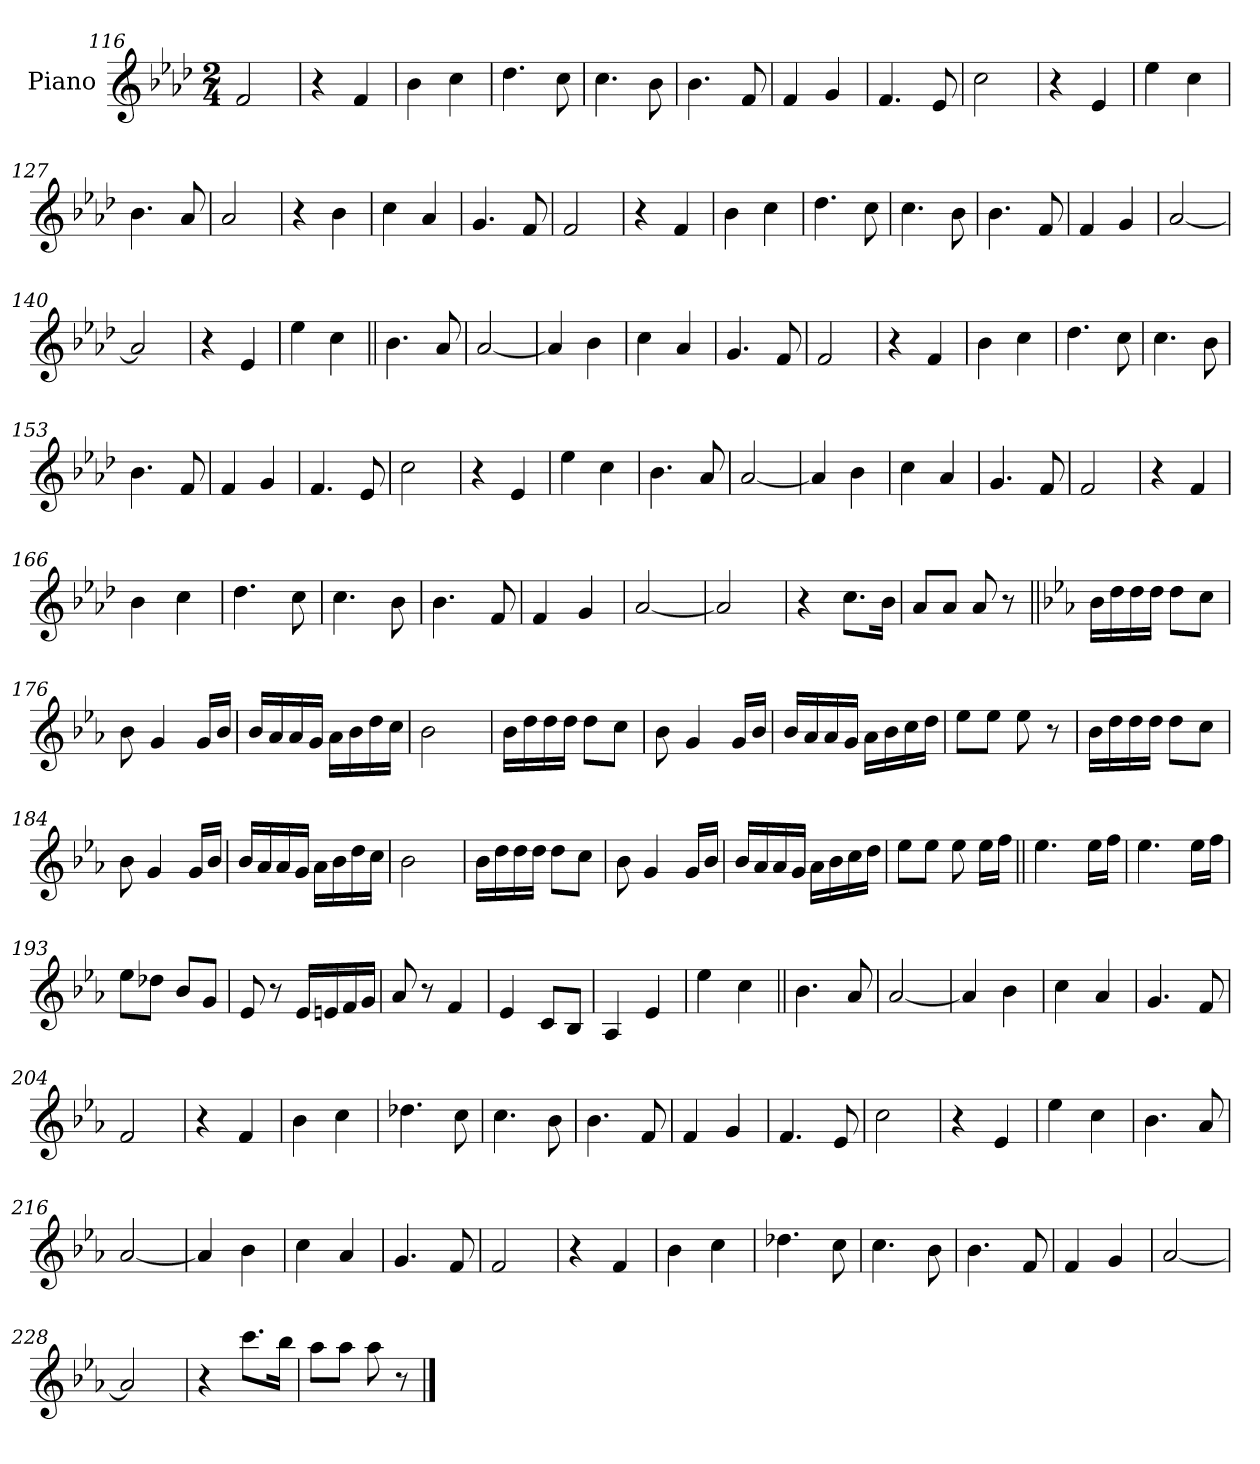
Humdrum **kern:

**kern
*part1
*staff1
*I"Piano
*I'Pno.
*clefG2
*k[b-e-a-d-]
*M2/4
=116
2f
=117
4r
4f
=118
4b-
4cc
=119
4.dd-
8cc
=120
4.cc
8b-
=121
4.b-
8f
=122
4f
4g
=123
4.f
8e-
=124
2cc
=125
4r
4e-
=126
4ee-
4cc
=127
4.b-
8a-
=128
2a-
=129
4r
4b-
=130
4cc
4a-
=131
4.g
8f
=132
2f
=133
4r
4f
=134
4b-
4cc
=135
4.dd-
8cc
=136
4.cc
8b-
=137
4.b-
8f
=138
4f
4g
=139
[2a-
=140
2a-]
=141
4r
4e-
=142
4ee-
4cc
=143||
4.b-
8a-
=144
[2a-
=145
4a-]
4b-
=146
4cc
4a-
=147
4.g
8f
=148
2f
=149
4r
4f
=150
4b-
4cc
=151
4.dd-
8cc
=152
4.cc
8b-
=153
4.b-
8f
=154
4f
4g
=155
4.f
8e-
=156
2cc
=157
4r
4e-
=158
4ee-
4cc
=159
4.b-
8a-
=160
[2a-
=161
4a-]
4b-
=162
4cc
4a-
=163
4.g
8f
=164
2f
=165
4r
4f
=166
4b-
4cc
=167
4.dd-
8cc
=168
4.cc
8b-
=169
4.b-
8f
=170
4f
4g
=171
[2a-
=172
2a-]
=173
4r
8.cc!L
16b-!Jk
=174
8a-!L
8a-!J
8a-!
8r
=175||
*k[b-e-a-]
16b-LL
16dd
16dd
16ddJJ
8ddL
8ccJ
=176
8b-
4g
16gLL
16b-JJ
=177
16b-LL
16a-
16a-
16gJJ
16a-LL
16b-
16dd
16ccJJ
=178
2b-
=179
16b-LL
16dd
16dd
16ddJJ
8ddL
8ccJ
=180
8b-
4g
16gLL
16b-JJ
=181
16b-LL
16a-
16a-
16gJJ
16a-LL
16b-
16cc
16ddJJ
=182
8ee-L
8ee-J
8ee-
8r
=183
16b-LL
16dd
16dd
16ddJJ
8ddL
8ccJ
=184
8b-
4g
16gLL
16b-JJ
=185
16b-LL
16a-
16a-
16gJJ
16a-LL
16b-
16dd
16ccJJ
=186
2b-
=187
16b-LL
16dd
16dd
16ddJJ
8ddL
8ccJ
=188
8b-
4g
16gLL
16b-JJ
=189
16b-LL
16a-
16a-
16gJJ
16a-LL
16b-
16cc
16ddJJ
=190
8ee-L
8ee-J
8ee-
16ee-LL
16ffJJ
=191||
4.ee-
16ee-LL
16ffJJ
=192
4.ee-
16ee-LL
16ffJJ
=193
8ee-L
8dd-XJ
8b-L
8gJ
=194
8e-
8r
16e-LL
16en
16f
16gJJ
=195
8a-
8r
4f!
=196
4e-!
8c!L
8B-!J
=197
4A-!
4e-
=198
4ee-
4cc
=199||
4.b-
8a-
=200
[2a-
=201
4a-]
4b-
=202
4cc
4a-
=203
4.g
8f
=204
2f
=205
4r
4f
=206
4b-
4cc
=207
4.dd-X
8cc
=208
4.cc
8b-
=209
4.b-
8f
=210
4f
4g
=211
4.f
8e-
=212
2cc
=213
4r
4e-
=214
4ee-
4cc
=215
4.b-
8a-
=216
[2a-
=217
4a-]
4b-
=218
4cc
4a-
=219
4.g
8f
=220
2f
=221
4r
4f
=222
4b-
4cc
=223
4.dd-X
8cc
=224
4.cc
8b-
=225
4.b-
8f
=226
4f
4g
=227
[2a-
=228
2a-]
=229
4r
8.ccc!L
16bb-!Jk
=230
8aa-!L
8aa-!J
8aa-!
8r
==
*-
